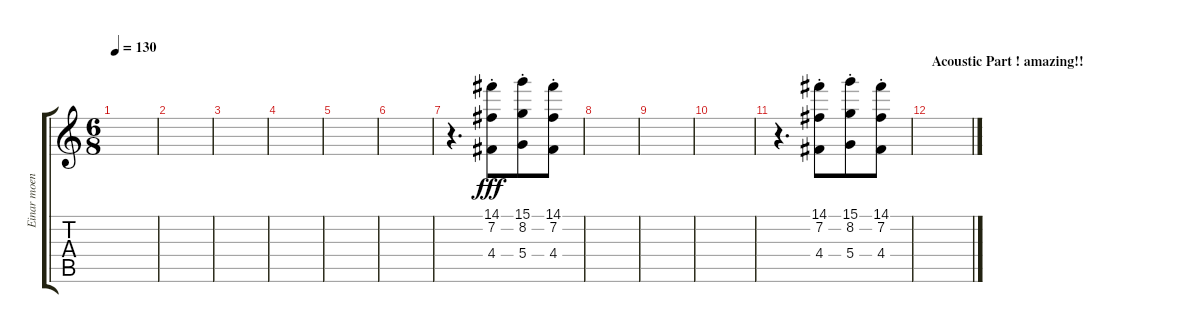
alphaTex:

\track ("Einar moen (high)" "Einar moen") {instrument stringensemble1}
\staff {score tabs}
\tuning (E5 B4 G4 D4 A3 E3) {hide}
\ts (6 8)
\tempo 130
\clef g2
\ks c
|
|
|
|
|
|
r.4{d} (14.1{st} 7.2{st} 4.4{st}).8{dy fff} (15.1{st} 8.2{st} 5.4{st}).8 (14.1{st} 7.2{st} 4.4{st}).8 |
|
|
|
r.4{d} (14.1{st} 7.2{st} 4.4{st}).8 (15.1{st} 8.2{st} 5.4{st}).8 (14.1{st} 7.2{st} 4.4{st}).8 |
\section ("" "Acoustic Part ! amazing!!")
